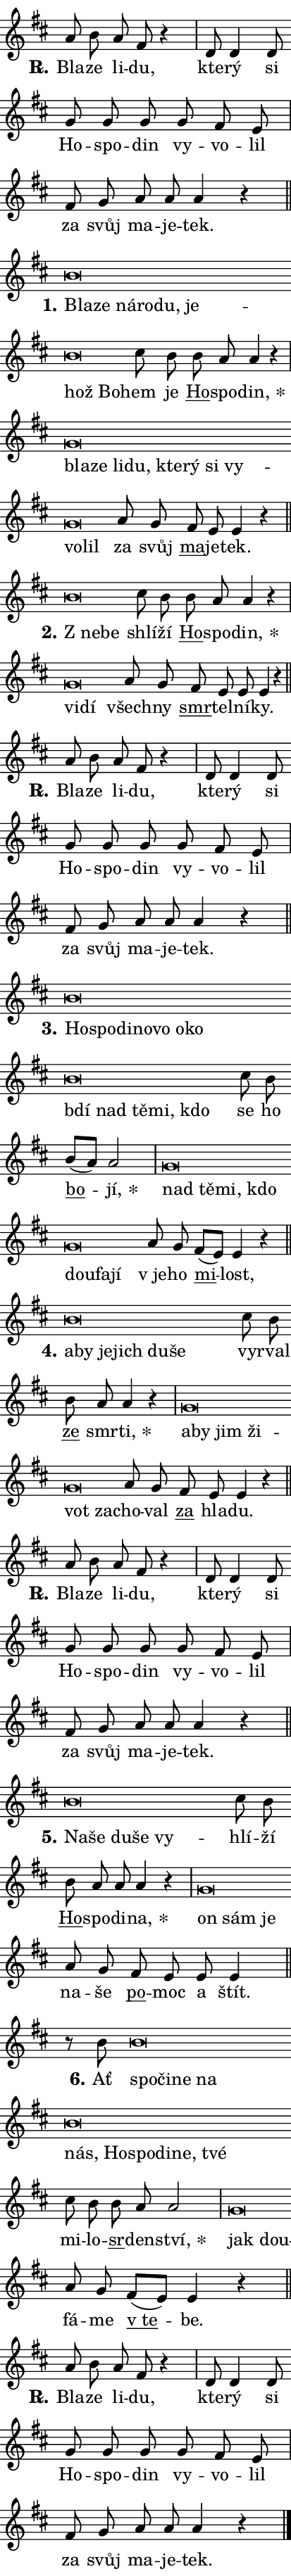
\version "2.22.1"
\header { tagline = "" }
\paper {
  indent = 0\cm
  top-margin = 0\cm
  right-margin = 0\cm
  bottom-margin = 0\cm
  left-margin = 0\cm
  paper-width = 7\cm
  page-breaking = #ly:one-page-breaking
  system-system-spacing.basic-distance = #11
  score-system-spacing.basic-distance = #11
  ragged-last = ##f
}


%% Author: Thomas Morley
%% https://lists.gnu.org/archive/html/lilypond-user/2020-05/msg00002.html
#(define (line-position grob)
"Returns position of @var[grob} in current system:
   @code{'start}, if at first time-step
   @code{'end}, if at last time-step
   @code{'middle} otherwise
"
  (let* ((col (ly:item-get-column grob))
         (ln (ly:grob-object col 'left-neighbor))
         (rn (ly:grob-object col 'right-neighbor))
         (col-to-check-left (if (ly:grob? ln) ln col))
         (col-to-check-right (if (ly:grob? rn) rn col))
         (break-dir-left
           (and
             (ly:grob-property col-to-check-left 'non-musical #f)
             (ly:item-break-dir col-to-check-left)))
         (break-dir-right
           (and
             (ly:grob-property col-to-check-right 'non-musical #f)
             (ly:item-break-dir col-to-check-right))))
        (cond ((eqv? 1 break-dir-left) 'start)
              ((eqv? -1 break-dir-right) 'end)
              (else 'middle))))

#(define (tranparent-at-line-position vctor)
  (lambda (grob)
  "Relying on @code{line-position} select the relevant enry from @var{vctor}.
Used to determine transparency,"
    (case (line-position grob)
      ((end) (not (vector-ref vctor 0)))
      ((middle) (not (vector-ref vctor 1)))
      ((start) (not (vector-ref vctor 2))))))

noteHeadBreakVisibility =
#(define-music-function (break-visibility)(vector?)
"Makes @code{NoteHead}s transparent relying on @var{break-visibility}"
#{
  \override NoteHead.transparent =
    #(tranparent-at-line-position break-visibility)
#})

#(define delete-ledgers-for-transparent-note-heads
  (lambda (grob)
    "Reads whether a @code{NoteHead} is transparent.
If so this @code{NoteHead} is removed from @code{'note-heads} from
@var{grob}, which is supposed to be @code{LedgerLineSpanner}.
As a result ledgers are not printed for this @code{NoteHead}"
    (let* ((nhds-array (ly:grob-object grob 'note-heads))
           (nhds-list
             (if (ly:grob-array? nhds-array)
                 (ly:grob-array->list nhds-array)
                 '()))
           ;; Relies on the transparent-property being done before
           ;; Staff.LedgerLineSpanner.after-line-breaking is executed.
           ;; This is fragile ...
           (to-keep
             (remove
               (lambda (nhd)
                 (ly:grob-property nhd 'transparent #f))
               nhds-list)))
      ;; TODO find a better method to iterate over grob-arrays, similiar
      ;; to filter/remove etc for lists
      ;; For now rebuilt from scratch
      (set! (ly:grob-object grob 'note-heads)  '())
      (for-each
        (lambda (nhd)
          (ly:pointer-group-interface::add-grob grob 'note-heads nhd))
        to-keep))))

hideNotes = {
  \noteHeadBreakVisibility #begin-of-line-visible
}
unHideNotes = {
  \noteHeadBreakVisibility #all-visible
}

% work-around for resetting accidentals
% https://lilypond.org/doc/v2.23/Documentation/notation/displaying-rhythms#unmetered-music
cadenzaMeasure = {
  \cadenzaOff
  \partial 1024 s1024
  \cadenzaOn
}

#(define-markup-command (accent layout props text) (markup?)
  "Underline accented syllable"
  (interpret-markup layout props
    #{\markup \override #'(offset . 4.3) \underline { #text }#}))

responsum = \markup \concat {
  "R" \hspace #-1.05 \path #0.1 #'((moveto 0 0.07) (lineto 0.9 0.8)) \hspace #0.05 "."
}

\layout {
    \context {
        \Staff
        \remove "Time_signature_engraver"
        \override LedgerLineSpanner.after-line-breaking = #delete-ledgers-for-transparent-note-heads
    }
    \context {
        \Voice {
            \override NoteHead.output-attributes = #'((class . "notehead"))
            \override Hairpin.height = #0.55
        }
    }
    \context {
        \Lyrics {
            \override StanzaNumber.output-attributes = #'((class . "stanzanumber"))
            \override LyricSpace.minimum-distance = #0.9
            \override LyricText.font-name = #"TeX Gyre Schola"
            \override LyricText.font-size = 1
            \override StanzaNumber.font-name = #"TeX Gyre Schola Bold"
            \override StanzaNumber.font-size = 1
        }
    }
}

% magnetic-lyrics.ily
%
%   written by
%     Jean Abou Samra <jean@abou-samra.fr>
%     Werner Lemberg <wl@gnu.org>
%
%   adapted by
%     Jiri Hon <jiri.hon@gmail.com>
%
% Version 2022-Apr-15

% https://www.mail-archive.com/lilypond-user@gnu.org/msg149350.html

#(define (Left_hyphen_pointer_engraver context)
   "Collect syllable-hyphen-syllable occurrences in lyrics and store
them in properties.  This engraver only looks to the left.  For
example, if the lyrics input is @code{foo -- bar}, it does the
following.

@itemize @bullet
@item
Set the @code{text} property of the @code{LyricHyphen} grob between
@q{foo} and @q{bar} to @code{foo}.

@item
Set the @code{left-hyphen} property of the @code{LyricText} grob with
text @q{foo} to the @code{LyricHyphen} grob between @q{foo} and
@q{bar}.
@end itemize

Use this auxiliary engraver in combination with the
@code{lyric-@/text::@/apply-@/magnetic-@/offset!} hook."
   (let ((hyphen #f)
         (text #f))
     (make-engraver
      (acknowledgers
       ((lyric-syllable-interface engraver grob source-engraver)
        (set! text grob)))
      (end-acknowledgers
       ((lyric-hyphen-interface engraver grob source-engraver)
        ;(when (not (grob::has-interface grob 'lyric-space-interface))
          (set! hyphen grob)));)
      ((stop-translation-timestep engraver)
       (when (and text hyphen)
         (ly:grob-set-object! text 'left-hyphen hyphen))
       (set! text #f)
       (set! hyphen #f)))))

#(define (lyric-text::apply-magnetic-offset! grob)
   "If the space between two syllables is less than the value in
property @code{LyricText@/.details@/.squash-threshold}, move the right
syllable to the left so that it gets concatenated with the left
syllable.

Use this function as a hook for
@code{LyricText@/.after-@/line-@/breaking} if the
@code{Left_@/hyphen_@/pointer_@/engraver} is active."
   (let ((hyphen (ly:grob-object grob 'left-hyphen #f)))
     (when hyphen
       (let ((left-text (ly:spanner-bound hyphen LEFT)))
         (when (grob::has-interface left-text 'lyric-syllable-interface)
           (let* ((common (ly:grob-common-refpoint grob left-text X))
                  (this-x-ext (ly:grob-extent grob common X))
                  (left-x-ext
                   (begin
                     ;; Trigger magnetism for left-text.
                     (ly:grob-property left-text 'after-line-breaking)
                     (ly:grob-extent left-text common X)))
                  ;; `delta` is the gap width between two syllables.
                  (delta (- (interval-start this-x-ext)
                            (interval-end left-x-ext)))
                  (details (ly:grob-property grob 'details))
                  (threshold (assoc-get 'squash-threshold details 0.2)))
             (when (< delta threshold)
               (let* (;; We have to manipulate the input text so that
                      ;; ligatures crossing syllable boundaries are not
                      ;; disabled.  For languages based on the Latin
                      ;; script this is essentially a beautification.
                      ;; However, for non-Western scripts it can be a
                      ;; necessity.
                      (lt (ly:grob-property left-text 'text))
                      (rt (ly:grob-property grob 'text))
                      (is-space (grob::has-interface hyphen 'lyric-space-interface))
                      (space (if is-space " " ""))
                      (space-markup (grob-interpret-markup grob " "))
                      (space-size (interval-length (ly:stencil-extent space-markup X)))
                      (extra-delta (if is-space space-size 0))
                      ;; Append new syllable.
                      (ltrt-space (if (and (string? lt) (string? rt))
                                (string-append lt space rt)
                                (make-concat-markup (list lt space rt))))
                      ;; Right-align `ltrt` to the right side.
                      (ltrt-space-markup (grob-interpret-markup
                               grob
                               (make-translate-markup
                                (cons (interval-length this-x-ext) 0)
                                (make-right-align-markup ltrt-space)))))
                 (begin
                   ;; Don't print `left-text`.
                   (ly:grob-set-property! left-text 'stencil #f)
                   ;; Set text and stencil (which holds all collected
                   ;; syllables so far) and shift it to the left.
                   (ly:grob-set-property! grob 'text ltrt-space)
                   (ly:grob-set-property! grob 'stencil ltrt-space-markup)
                   (ly:grob-translate-axis! grob (- (- delta extra-delta)) X))))))))))


#(define (lyric-hyphen::displace-bounds-first grob)
   ;; Make very sure this callback isn't triggered too early.
   (let ((left (ly:spanner-bound grob LEFT))
         (right (ly:spanner-bound grob RIGHT)))
     (ly:grob-property left 'after-line-breaking)
     (ly:grob-property right 'after-line-breaking)
     (ly:lyric-hyphen::print grob)))

squashThreshold = #0.4

\layout {
  \context {
    \Lyrics
    \consists #Left_hyphen_pointer_engraver
    \override LyricText.after-line-breaking =
      #lyric-text::apply-magnetic-offset!
    \override LyricHyphen.stencil = #lyric-hyphen::displace-bounds-first
    \override LyricText.details.squash-threshold = \squashThreshold
    \override LyricHyphen.minimum-distance = 0
    \override LyricHyphen.minimum-length = \squashThreshold
  }
}

squash = \override LyricText.details.squash-threshold = 9999
unSquash = \override LyricText.details.squash-threshold = \squashThreshold

left = \override LyricText.self-alignment-X = #LEFT
unLeft = \revert LyricText.self-alignment-X

starOffset = #(lambda (grob) 
                (let ((x_offset (ly:self-alignment-interface::aligned-on-x-parent grob)))
                  (if (= x_offset 0) 0 (+ x_offset 1.2))))

star = #(define-music-function (syllable)(string?)
"Append star separator at the end of a syllable"
#{
  \once \override LyricText.X-offset = #starOffset
  \lyricmode { \markup {
    #syllable
    \override #'((font-name . "TeX Gyre Schola Bold")) \hspace #0.2 \lower #0.65 \larger "*"
  } }
#})

starAccent = #(define-music-function (syllable)(string?)
"Append star separator at the end of a syllable and make accent"
#{
  \once \override LyricText.X-offset = #starOffset
  \lyricmode { \markup {
    \accent #syllable
    \override #'((font-name . "TeX Gyre Schola Bold")) \hspace #0.2 \lower #0.65 \larger "*"
  } }
#})

breath = #(define-music-function (syllable)(string?)
"Append breathing indicator at the end of a syllable"
#{
  \lyricmode { \markup { #syllable "+" } }
#})

optionalBreath = #(define-music-function (syllable)(string?)
"Append optional breathing indicator at the end of a syllable"
#{
  \lyricmode { \markup { #syllable "(+)" } }
#})


\score {
    <<
        \new Voice = "melody" { \cadenzaOn \key d \major \relative { a'8 b a fis r4 \cadenzaMeasure \bar "|" d8 d4 d8 \bar "" g g g \bar "" g fis e \cadenzaMeasure \bar "|" fis g a a a4 r \cadenzaMeasure \bar "||" \break }
\relative { b'\breve*1/16 \hideNotes \breve*1/16 \bar "" \breve*1/16 \bar "" \breve*1/16 \bar "" \breve*1/16 \bar "" \breve*1/16 \bar "" \breve*1/16 \breve*1/16 \bar "" \unHideNotes cis8 b \bar "" b a a4 r \cadenzaMeasure \bar "|" g\breve*1/16 \hideNotes \breve*1/16 \bar "" \breve*1/16 \bar "" \breve*1/16 \bar "" \breve*1/16 \bar "" \breve*1/16 \bar "" \breve*1/16 \bar "" \breve*1/16 \bar "" \breve*1/16 \breve*1/16 \bar "" \unHideNotes a8 g \bar "" fis e e4 r \cadenzaMeasure \bar "||" \break }
\relative { b'\breve*1/16 \hideNotes \breve*1/16 \bar "" \unHideNotes cis8 b \bar "" b a a4 r \cadenzaMeasure \bar "|" g\breve*1/16 \hideNotes \breve*1/16 \bar "" \unHideNotes a8 g \bar "" fis e e e4 r \cadenzaMeasure \bar "||" \break }
\relative { a'8 b a fis r4 \cadenzaMeasure \bar "|" d8 d4 d8 \bar "" g g g \bar "" g fis e \cadenzaMeasure \bar "|" fis g a a a4 r \cadenzaMeasure \bar "||" \break }
\relative { b'\breve*1/16 \hideNotes \breve*1/16 \bar "" \breve*1/16 \bar "" \breve*1/16 \bar "" \breve*1/16 \bar "" \breve*1/16 \bar "" \breve*1/16 \bar "" \breve*1/16 \bar "" \breve*1/16 \bar "" \breve*1/16 \bar "" \breve*1/16 \breve*1/16 \bar "" \unHideNotes cis8 b \bar "" b[( a)] a2 \cadenzaMeasure \bar "|" g\breve*1/16 \hideNotes \breve*1/16 \bar "" \breve*1/16 \bar "" \breve*1/16 \bar "" \breve*1/16 \bar "" \breve*1/16 \breve*1/16 \bar "" \unHideNotes a8 g \bar "" fis[( e)] e4 r \cadenzaMeasure \bar "||" \break }
\relative { b'\breve*1/16 \hideNotes \breve*1/16 \bar "" \breve*1/16 \bar "" \breve*1/16 \bar "" \breve*1/16 \breve*1/16 \bar "" \unHideNotes cis8 b \bar "" b a a4 r \cadenzaMeasure \bar "|" g\breve*1/16 \hideNotes \breve*1/16 \bar "" \breve*1/16 \bar "" \breve*1/16 \bar "" \breve*1/16 \breve*1/16 \bar "" \unHideNotes a8 g \bar "" fis e e4 r \cadenzaMeasure \bar "||" \break }
\relative { a'8 b a fis r4 \cadenzaMeasure \bar "|" d8 d4 d8 \bar "" g g g \bar "" g fis e \cadenzaMeasure \bar "|" fis g a a a4 r \cadenzaMeasure \bar "||" \break }
\relative { b'\breve*1/16 \hideNotes \breve*1/16 \bar "" \breve*1/16 \bar "" \breve*1/16 \breve*1/16 \bar "" \unHideNotes cis8 b \bar "" b a a a4 r \cadenzaMeasure \bar "|" g\breve*1/16 \hideNotes \breve*1/16 \breve*1/16 \bar "" \unHideNotes a8 g \bar "" fis e e e4 \cadenzaMeasure \bar "||" \break }
\relative { r8 b'8 b\breve*1/16 \hideNotes \breve*1/16 \bar "" \breve*1/16 \bar "" \breve*1/16 \bar "" \breve*1/16 \bar "" \breve*1/16 \bar "" \breve*1/16 \bar "" \breve*1/16 \bar "" \breve*1/16 \breve*1/16 \bar "" \unHideNotes cis8 b \bar "" b a a2 \cadenzaMeasure \bar "|" g\breve*1/16 \hideNotes \breve*1/16 \bar "" \unHideNotes a8 g \bar "" fis[( e)] e4 r \cadenzaMeasure \bar "||" \break }
\relative { a'8 b a fis r4 \cadenzaMeasure \bar "|" d8 d4 d8 \bar "" g g g \bar "" g fis e \cadenzaMeasure \bar "|" fis g a a a4 r \cadenzaMeasure \bar "||" \break } \bar "|." }
        \new Lyrics \lyricsto "melody" { \lyricmode { \set stanza = \responsum
Bla -- ze li -- du, kte -- rý si Ho -- spo -- din vy -- vo -- lil za svůj ma -- je -- tek.
\set stanza = "1."
\left Bla -- \squash ze ná -- ro -- du, je -- hož Bo -- \unLeft \unSquash hem je \markup \accent Ho -- spo -- \star din, \left bla -- \squash ze li -- du, kte -- rý si vy -- vo -- lil \unLeft \unSquash za svůj \markup \accent ma -- je -- tek.
\set stanza = "2."
\left "Z ne" -- \squash be \unLeft \unSquash shlí -- ží \markup \accent Ho -- spo -- \star din, \left vi -- \squash dí \unLeft \unSquash všech -- ny \markup \accent smr -- tel -- ní -- ky.
\set stanza = \responsum
Bla -- ze li -- du, kte -- rý si Ho -- spo -- din vy -- vo -- lil za svůj ma -- je -- tek.
\set stanza = "3."
\left Ho -- \squash spo -- di -- no -- vo o -- ko bdí nad tě -- mi, kdo \unLeft \unSquash se ho \markup \accent bo -- \star jí, \left nad \squash tě -- mi, kdo dou -- fa -- jí \unLeft \unSquash "v je" -- ho \markup \accent mi -- lost,
\set stanza = "4."
\left a -- \squash by je -- jich du -- še \unLeft \unSquash vy -- rval \markup \accent ze smr -- \star ti, \left a -- \squash by jim ži -- vot za -- \unLeft \unSquash cho -- val \markup \accent za hla -- du.
\set stanza = \responsum
Bla -- ze li -- du, kte -- rý si Ho -- spo -- din vy -- vo -- lil za svůj ma -- je -- tek.
\set stanza = "5."
\left Na -- \squash še du -- še vy -- \unLeft \unSquash hlí -- ží \markup \accent Ho -- spo -- di -- \star na, \left on \squash sám je \unLeft \unSquash na -- še \markup \accent po -- moc a štít.
\set stanza = "6."
Ať \left spo -- \squash či -- ne na nás, Ho -- spo -- di -- ne, tvé \unLeft \unSquash mi -- lo -- \markup \accent sr -- den -- \star ství, \left jak \squash dou -- \unLeft \unSquash fá -- me \markup \accent "v te" -- be.
\set stanza = \responsum
Bla -- ze li -- du, kte -- rý si Ho -- spo -- din vy -- vo -- lil za svůj ma -- je -- tek. } }
    >>
    \layout {}
}
